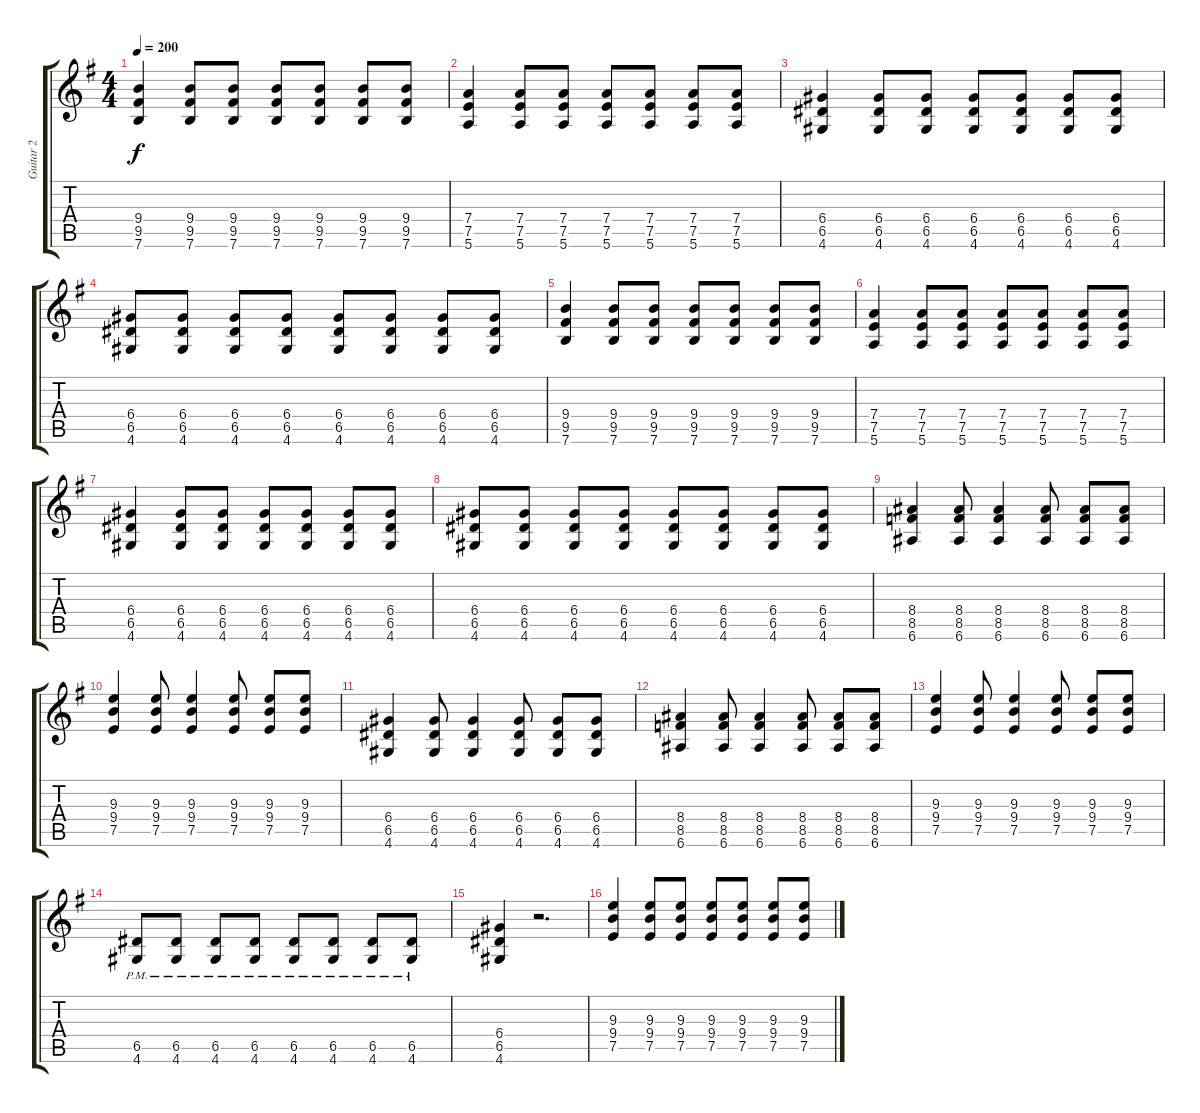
\track ("Guitar 2" "Guitar 2") {instrument distortionguitar}
\staff {score tabs}
\tuning (E4 B3 G3 D3 A2 E2) {hide}
\ts (4 4)
\tempo 200
\clef g2
\ks eminor
(9.4 9.5 7.6).4{dy f} (9.4 9.5 7.6).8 (9.4 9.5 7.6).8 (9.4 9.5 7.6).8 (9.4 9.5 7.6).8 (9.4 9.5 7.6).8 (9.4 9.5 7.6).8 |
(7.4 7.5 5.6).4 (7.4 7.5 5.6).8 (7.4 7.5 5.6).8 (7.4 7.5 5.6).8 (7.4 7.5 5.6).8 (7.4 7.5 5.6).8 (7.4 7.5 5.6).8 |
(6.4 6.5 4.6).4 (6.4 6.5 4.6).8 (6.4 6.5 4.6).8 (6.4 6.5 4.6).8 (6.4 6.5 4.6).8 (6.4 6.5 4.6).8 (6.4 6.5 4.6).8 |
(6.4 6.5 4.6).8 (6.4 6.5 4.6).8 (6.4 6.5 4.6).8 (6.4 6.5 4.6).8 (6.4 6.5 4.6).8 (6.4 6.5 4.6).8 (6.4 6.5 4.6).8 (6.4 6.5 4.6).8 |
(9.4 9.5 7.6).4 (9.4 9.5 7.6).8 (9.4 9.5 7.6).8 (9.4 9.5 7.6).8 (9.4 9.5 7.6).8 (9.4 9.5 7.6).8 (9.4 9.5 7.6).8 |
(7.4 7.5 5.6).4 (7.4 7.5 5.6).8 (7.4 7.5 5.6).8 (7.4 7.5 5.6).8 (7.4 7.5 5.6).8 (7.4 7.5 5.6).8 (7.4 7.5 5.6).8 |
(6.4 6.5 4.6).4 (6.4 6.5 4.6).8 (6.4 6.5 4.6).8 (6.4 6.5 4.6).8 (6.4 6.5 4.6).8 (6.4 6.5 4.6).8 (6.4 6.5 4.6).8 |
(6.4 6.5 4.6).8 (6.4 6.5 4.6).8 (6.4 6.5 4.6).8 (6.4 6.5 4.6).8 (6.4 6.5 4.6).8 (6.4 6.5 4.6).8 (6.4 6.5 4.6).8 (6.4 6.5 4.6).8 |
(8.4 8.5 6.6).4 (8.4 8.5 6.6).8 (8.4 8.5 6.6).4 (8.4 8.5 6.6).8 (8.4 8.5 6.6).8 (8.4 8.5 6.6).8 |
(9.3 9.4 7.5).4 (9.3 9.4 7.5).8 (9.3 9.4 7.5).4 (9.3 9.4 7.5).8 (9.3 9.4 7.5).8 (9.3 9.4 7.5).8 |
(6.4 6.5 4.6).4 (6.4 6.5 4.6).8 (6.4 6.5 4.6).4 (6.4 6.5 4.6).8 (6.4 6.5 4.6).8 (6.4 6.5 4.6).8 |
(8.4 8.5 6.6).4 (8.4 8.5 6.6).8 (8.4 8.5 6.6).4 (8.4 8.5 6.6).8 (8.4 8.5 6.6).8 (8.4 8.5 6.6).8 |
(9.3 9.4 7.5).4 (9.3 9.4 7.5).8 (9.3 9.4 7.5).4 (9.3 9.4 7.5).8 (9.3 9.4 7.5).8 (9.3 9.4 7.5).8 |
(6.5{pm} 4.6{pm}).8 (6.5{pm} 4.6{pm}).8 (6.5{pm} 4.6{pm}).8 (6.5{pm} 4.6{pm}).8 (6.5{pm} 4.6{pm}).8 (6.5{pm} 4.6{pm}).8 (6.5{pm} 4.6{pm}).8 (6.5{pm} 4.6{pm}).8 |
(6.4 6.5 4.6).4 r.2{d} |
(9.3 9.4 7.5).4 (9.3 9.4 7.5).8 (9.3 9.4 7.5).8 (9.3 9.4 7.5).8 (9.3 9.4 7.5).8 (9.3 9.4 7.5).8 (9.3 9.4 7.5).8
